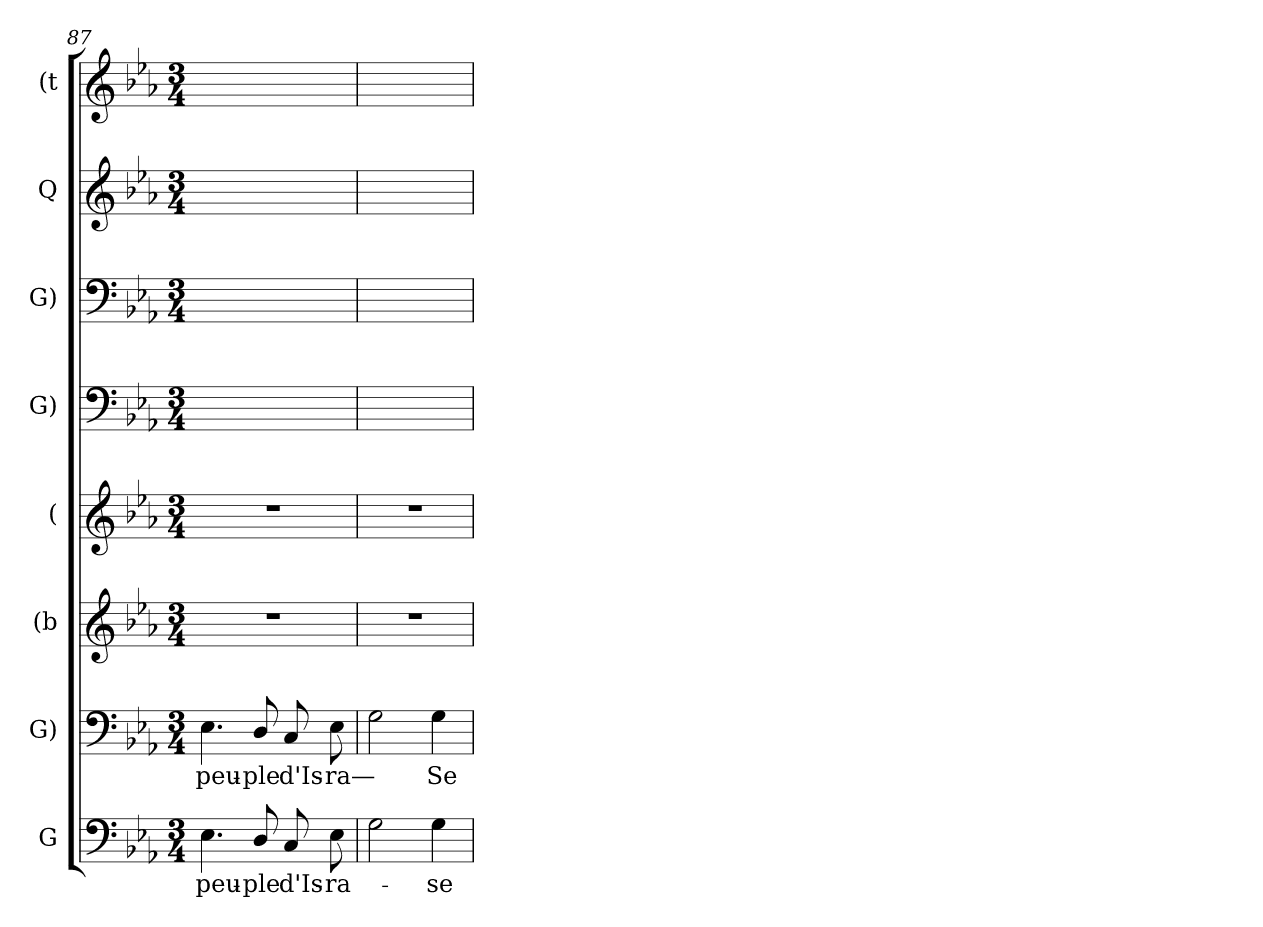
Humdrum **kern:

**kern	**text	**kern	**text	**kern	**kern	**kern	**kern	**kern	**kern
*part8	*part8	*part7	*part7	*part6	*part5	*part4	*part3	*part2	*part1
*staff8	*staff8	*staff7	*staff7	*staff6	*staff5	*staff4	*staff3	*staff2	*staff1
*I"G	*	*I"G)	*	*I"(b	*I"(	*I"G)	*I"G)	*I"Q	*I"(t
*clefF4	*	*clefF4	*	*clefG2	*clefG2	*clefF4	*clefF4	*clefG2	*clefG2
*k[b-e-a-]	*	*k[b-e-a-]	*	*k[b-e-a-]	*k[b-e-a-]	*k[b-e-a-]	*k[b-e-a-]	*k[b-e-a-]	*k[b-e-a-]
*M3/4	*	*M3/4	*	*M3/4	*M3/4	*M3/4	*M3/4	*M3/4	*M3/4
=87	=87	=87	=87	=87	=87	=87	=87	=87	=87
4.E-i\	peu-	4.E-i\	peu-	2.r	2.r	2.ryy	2.ryy	2.ryy	2.ryy
8Di/	ple	8Di/	ple	.	.	.	.	.	.
8Ci/	d'Is-	8Ci/	d'Is-	.	.	.	.	.	.
8E-i\	ra-	8E-i\	ra—	.	.	.	.	.	.
!!LO:PB:g=z
=88	=88	=88	=88	=88	=88	=88	=88	=88	=88
2Gi\	.	2Gi\	.	2.r	2.r	2.ryy	2.ryy	2.ryy	2.ryy
4Gi\	se	4Gi\	Se	.	.	.	.	.	.
=	=	=	=	=	=	=	=	=	=
*-	*-	*-	*-	*-	*-	*-	*-	*-	*-
